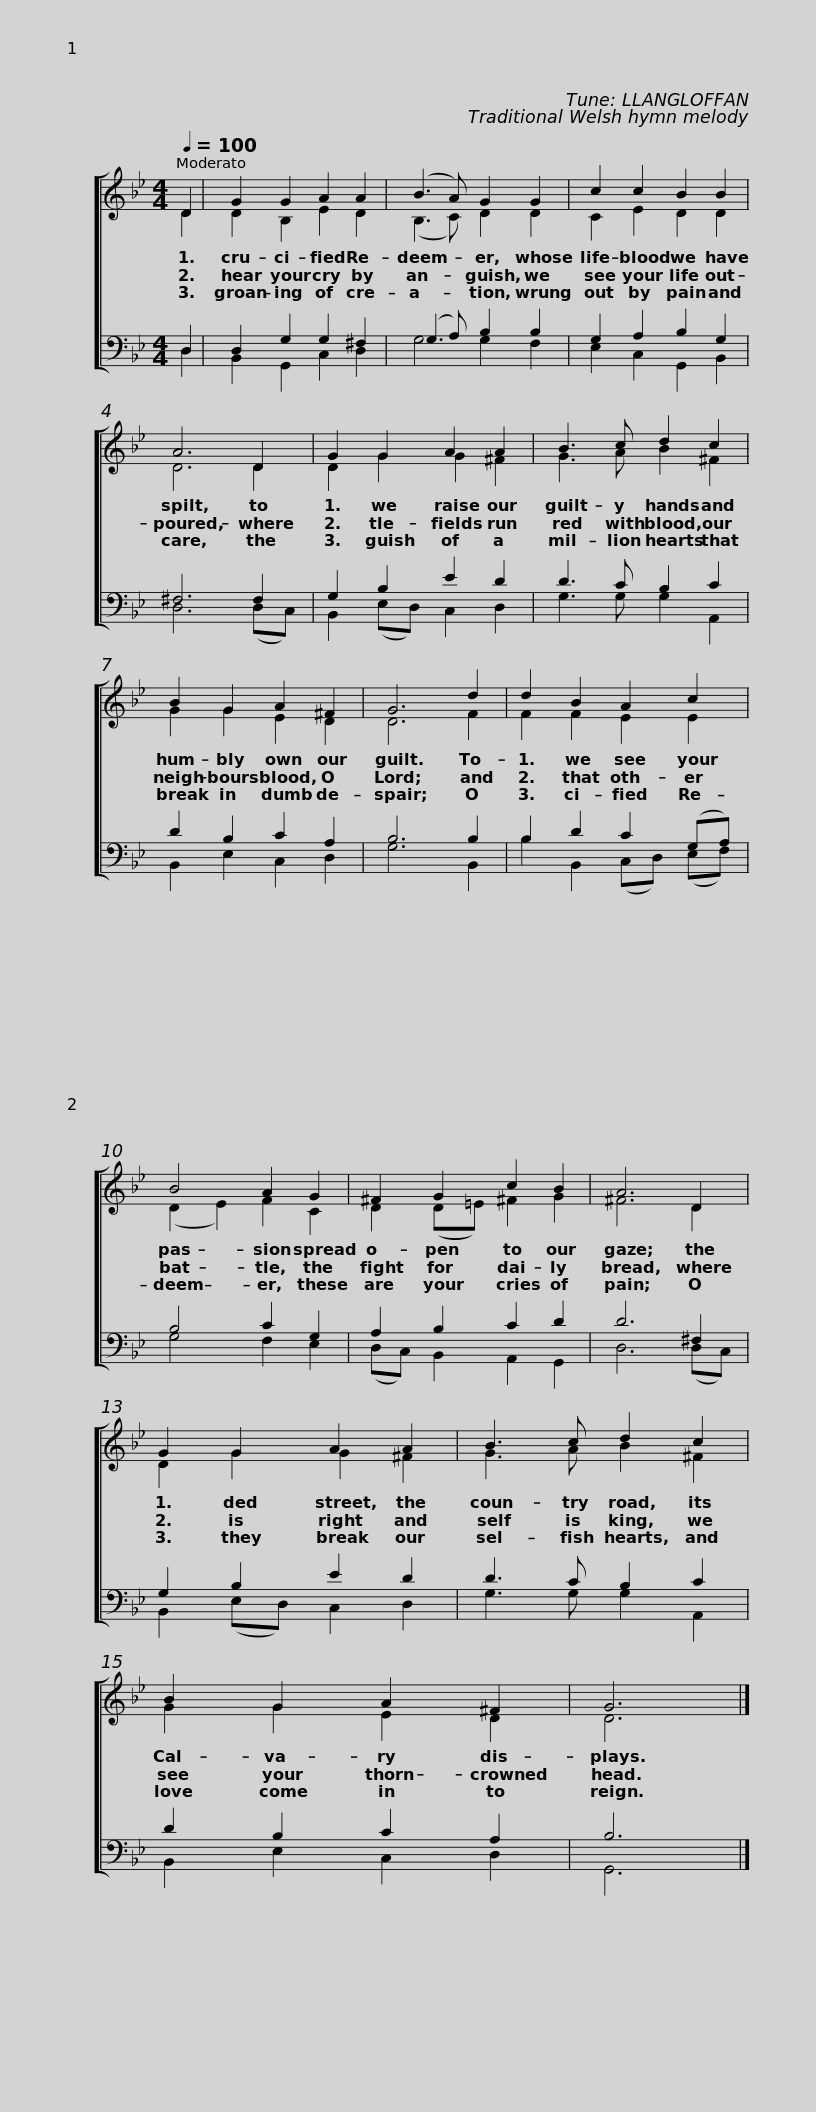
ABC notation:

X:1
%%score [ ( 1 2 ) ( 3 4 ) ]
L:1/8
Q:1/4=100
M:4/4
I:linebreak $
K:Bb
V:1 treble
V:2 treble
V:3 bass
V:4 bass
V:1
 D2 | G2 G2 A2 A2 | (B3 A) G2 G2 | c2 c2 B2 B2 | A6 D2 |$ %5
 G2 G2 A2 A2 | B3 c d2 c2 | B2 G2 A2 ^F2 | G6 d2 |$ d2 B2 A2 c2 | %10
 B4 A2 G2 | ^F2 G2 c2 B2 | A6 D2 |$ G2 G2 A2 A2 | B3 c d2 c2 | %15
 B2 G2 A2 ^F2 | G6 |] %17
V:2
 D2 | D2 B,2 E2 D2 | (B,3 C) D2 D2 | C2 E2 D2 D2 | D6 D2 |$ %5
 D2 G2 G2 ^F2 | G3 A B2 ^F2 | G2 G2 E2 D2 | D6 F2 |$ F2 F2 E2 E2 | %10
 (D2 E2) F2 C2 | D2 (D=E) ^F2 G2 | ^F6 D2 |$ D2 G2 G2 ^F2 | G3 A B2 ^F2 | %15
 G2 G2 E2 D2 | D6 |] %17
V:3
 D,2 | D,2 G,2 G,2 ^F,2 | (G,3 A,) B,2 B,2 | G,2 A,2 B,2 G,2 | ^F,6 F,2 |$ %5
 G,2 B,2 E2 D2 | D3 C B,2 C2 | D2 B,2 C2 A,2 | B,6 B,2 |$ B,2 D2 C2 (G,A,) | %10
 B,4 C2 G,2 | A,2 B,2 C2 D2 | D6 ^F,2 |$ G,2 B,2 E2 D2 | D3 C B,2 C2 | %15
 D2 B,2 C2 A,2 | B,6 |] %17
V:4
 D,2 | B,,2 G,,2 C,2 D,2 | G,4 G,2 F,2 | E,2 C,2 G,,2 B,,2 | D,6 (D,C,) |$ %5
 B,,2 (E,D,) C,2 D,2 | G,3 G, G,2 A,,2 | B,,2 E,2 C,2 D,2 | G,6 B,,2 |$ B,2 B,,2 (C,D,) (E,F,) | %10
 G,4 F,2 E,2 | (D,C,) B,,2 A,,2 G,,2 | D,6 (D,C,) |$ B,,2 (E,D,) C,2 D,2 | G,3 G, G,2 A,,2 | %15
 B,,2 E,2 C,2 D,2 | G,,6 |] %17
